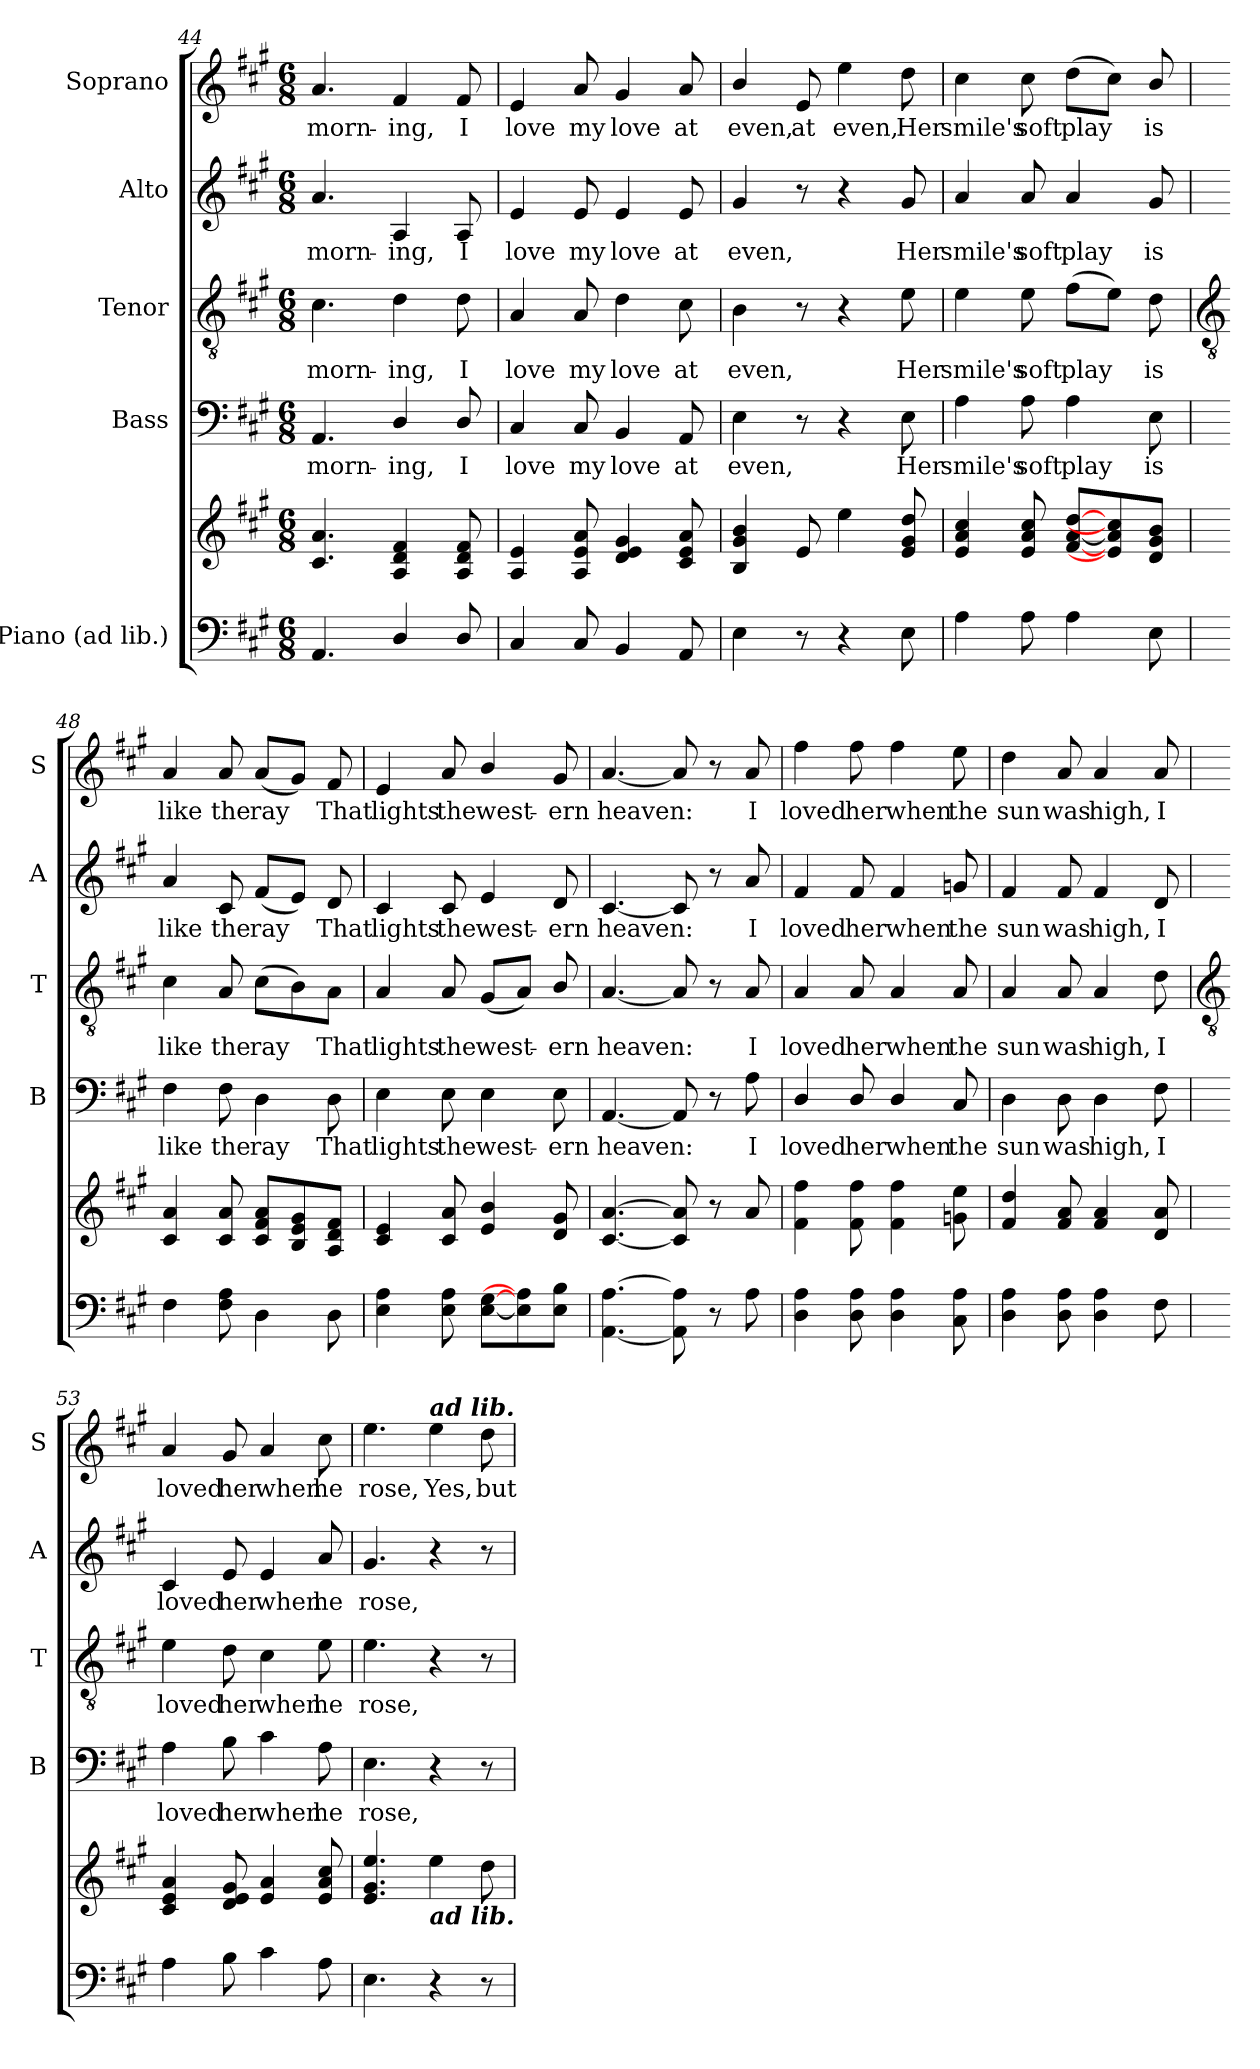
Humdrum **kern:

**kern	**kern	**kern	**text	**kern	**text	**kern	**text	**kern	**text
*part5	*part5	*part4	*part4	*part3	*part3	*part2	*part2	*part1	*part1
*staff6	*staff5	*staff4	*staff4	*staff3	*staff3	*staff2	*staff2	*staff1	*staff1
*I"Piano (ad lib.)	*	*I"Bass	*	*I"Tenor	*	*I"Alto	*	*I"Soprano	*
*	*	*I'B	*	*I'T	*	*I'A	*	*I'S	*
*clefF4	*clefG2	*clefF4	*	*clefGv2	*	*clefG2	*	*clefG2	*
*k[f#c#g#]	*k[f#c#g#]	*k[f#c#g#]	*	*k[f#c#g#]	*	*k[f#c#g#]	*	*k[f#c#g#]	*
*A:	*A:	*A:	*	*A:	*	*A:	*	*A:	*
*M6/8	*M6/8	*M6/8	*	*M6/8	*	*M6/8	*	*M6/8	*
=44	=44	=44	=44	=44	=44	=44	=44	=44	=44
!	!	!	!LO:LY:b	!	!LO:LY:b	!	!LO:LY:b	!	!LO:LY:b
4.AA	4.c# 4.a	4.AA	morn-	4.c#	morn-	4.a	morn-	4.a	morn-
!	!	!	!LO:LY:b	!	!LO:LY:b	!	!LO:LY:b	!	!LO:LY:b
4D/	4A 4d 4f#	4D/	-ing,	4d	-ing,	4A	-ing,	4f#	-ing,
!	!	!	!LO:LY:b	!	!LO:LY:b	!	!LO:LY:b	!	!LO:LY:b
8D/	8A 8d 8f#	8D/	I	8d	I	8A	I	8f#	I
=45	=45	=45	=45	=45	=45	=45	=45	=45	=45
!	!	!	!LO:LY:b	!	!LO:LY:b	!	!LO:LY:b	!	!LO:LY:b
4C#	4A 4e	4C#	love	4A	love	4e	love	4e	love
!	!	!	!LO:LY:b	!	!LO:LY:b	!	!LO:LY:b	!	!LO:LY:b
8C#	8A 8e 8a	8C#	my	8A	my	8e	my	8a	my
!	!	!	!LO:LY:b	!	!LO:LY:b	!	!LO:LY:b	!	!LO:LY:b
4BB	4d 4e 4g#	4BB	love	4d	love	4e	love	4g#	love
!	!	!	!LO:LY:b	!	!LO:LY:b	!	!LO:LY:b	!	!LO:LY:b
8AA	8c# 8e 8a	8AA	at	8c#	at	8e	at	8a	at
=46	=46	=46	=46	=46	=46	=46	=46	=46	=46
!	!	!	!LO:LY:b	!	!LO:LY:b	!	!LO:LY:b	!	!LO:LY:b
4E	4B/ 4g#/ 4b/	4E	even,	4B	even,	4g#	even,	4b/	even,
!	!	!	!	!	!	!	!	!	!LO:LY:b
8r	8e	8r	.	8r	.	8r	.	8e	at
!	!	!	!	!	!	!	!	!	!LO:LY:b
4r	4ee	4r	.	4r	.	4r	.	4ee	even,
!	!	!	!LO:LY:b	!	!LO:LY:b	!	!LO:LY:b	!	!LO:LY:b
8E	8e 8g# 8dd	8E	Her	8e	Her	8g#	Her	8dd	Her
=47	=47	=47	=47	=47	=47	=47	=47	=47	=47
!	!	!	!LO:LY:b	!	!LO:LY:b	!	!LO:LY:b	!	!LO:LY:b
4A	4e 4a 4cc#	4A	smile's	4e	smile's	4a	smile's	4cc#	smile's
!	!	!	!LO:LY:b	!	!LO:LY:b	!	!LO:LY:b	!	!LO:LY:b
8A	8e 8a 8cc#	8A	soft	8e	soft	8a	soft	8cc#	soft
!	!	!	!LO:LY:b	!	!LO:LY:b	!	!LO:LY:b	!	!LO:LY:b
4A	[8f# [8a [8ddL	4A	play	(>8f#L	play	4a	play	(>8ddL	play
.	8e] 8a] 8cc#]	.	.	8eJ)	.	.	.	8cc#J)	.
!	!	!	!LO:LY:b	!	!LO:LY:b	!	!LO:LY:b	!	!LO:LY:b
8E	8d/ 8g#/ 8b/J	8E	is	8d	is	8g#	is	8b/	is
!!LO:LB:g=z
=48	=48	=48	=48	=48	=48	=48	=48	=48	=48
*	*	*	*	*clefGv2	*	*	*	*	*
!	!	!	!LO:LY:b	!	!LO:LY:b	!	!LO:LY:b	!	!LO:LY:b
4F#	4c# 4a	4F#	like	4c#	like	4a	like	4a	like
!	!	!	!LO:LY:b	!	!LO:LY:b	!	!LO:LY:b	!	!LO:LY:b
8F# 8A	8c# 8a	8F#	the	8A	the	8c#	the	8a	the
!	!	!	!LO:LY:b	!	!LO:LY:b	!	!LO:LY:b	!	!LO:LY:b
4D	8c# 8f# 8aL	4D	ray	(>8c#L	ray	(<8f#L	ray	(<8aL	ray
.	8B 8e 8g#	.	.	8B)	.	8eJ)	.	8g#J)	.
!	!	!	!LO:LY:b	!	!LO:LY:b	!	!LO:LY:b	!	!LO:LY:b
8D	8A 8d 8f#J	8D	That	8AJ	That	8d	That	8f#	That
=49	=49	=49	=49	=49	=49	=49	=49	=49	=49
!	!	!	!LO:LY:b	!	!LO:LY:b	!	!LO:LY:b	!	!LO:LY:b
4E 4A	4c# 4e	4E	lights	4A	lights	4c#	lights	4e	lights
!	!	!	!LO:LY:b	!	!LO:LY:b	!	!LO:LY:b	!	!LO:LY:b
8E 8A	8c# 8a	8E	the	8A	the	8c#	the	8a	the
!	!	!	!LO:LY:b	!	!LO:LY:b	!	!LO:LY:b	!	!LO:LY:b
[8E [8G#L	4e/ 4b/	4E	west-	(<8G#L	west-	4e	west-	4b/	west-
8E] 8A]	.	.	.	8AJ)	.	.	.	.	.
!	!	!	!LO:LY:b	!	!LO:LY:b	!	!LO:LY:b	!	!LO:LY:b
8E 8BJ	8d 8g#	8E	-ern	8B/	ern	8d	-ern	8g#	-ern
=50	=50	=50	=50	=50	=50	=50	=50	=50	=50
!	!	!	!LO:LY:b	!	!LO:LY:b	!	!LO:LY:b	!	!LO:LY:b
[4.AA [4.A	[4.c# [4.a	[4.AA	heaven:	[4.A	heaven:	[4.c#	heaven:	[4.a	heaven:
8AA] 8A]	8c#] 8a]	8AA]	.	8A]	.	8c#]	.	8a]	.
8r	8r	8r	.	8r	.	8r	.	8r	.
!	!	!	!LO:LY:b	!	!LO:LY:b	!	!LO:LY:b	!	!LO:LY:b
8A	8a	8A	I	8A	I	8a	I	8a	I
=51	=51	=51	=51	=51	=51	=51	=51	=51	=51
!	!	!	!LO:LY:b	!	!LO:LY:b	!	!LO:LY:b	!	!LO:LY:b
4D\ 4A\	4f# 4ff#	4D/	loved	4A	loved	4f#	loved	4ff#	loved
!	!	!	!LO:LY:b	!	!LO:LY:b	!	!LO:LY:b	!	!LO:LY:b
8D\ 8A\	8f# 8ff#	8D/	her	8A	her	8f#	her	8ff#	her
!	!	!	!LO:LY:b	!	!LO:LY:b	!	!LO:LY:b	!	!LO:LY:b
4D\ 4A\	4f# 4ff#	4D/	when	4A	when	4f#	when	4ff#	when
!	!	!	!LO:LY:b	!	!LO:LY:b	!	!LO:LY:b	!	!LO:LY:b
8C# 8A	8gn 8ee	8C#	the	8A	the	8gn	the	8ee	the
=52	=52	=52	=52	=52	=52	=52	=52	=52	=52
!	!	!	!LO:LY:b	!	!LO:LY:b	!	!LO:LY:b	!	!LO:LY:b
4D 4A	4f# 4dd	4D	sun	4A	sun	4f#	sun	4dd	sun
!	!	!	!LO:LY:b	!	!LO:LY:b	!	!LO:LY:b	!	!LO:LY:b
8D 8A	8f# 8a	8D	was	8A	was	8f#	was	8a	was
!	!	!	!LO:LY:b	!	!LO:LY:b	!	!LO:LY:b	!	!LO:LY:b
4D 4A	4f# 4a	4D	high,	4A	high,	4f#	high,	4a	high,
!	!	!	!LO:LY:b	!	!LO:LY:b	!	!LO:LY:b	!	!LO:LY:b
8F#	8d 8a	8F#	I	8d	I	8d	I	8a	I
!!LO:LB:g=z
=53	=53	=53	=53	=53	=53	=53	=53	=53	=53
*	*	*	*	*clefGv2	*	*	*	*	*
!	!	!	!LO:LY:b	!	!LO:LY:b	!	!LO:LY:b	!	!LO:LY:b
4A	4c# 4e 4a	4A	loved	4e	loved	4c#	loved	4a	loved
!	!	!	!LO:LY:b	!	!LO:LY:b	!	!LO:LY:b	!	!LO:LY:b
8B	8d 8e 8g#	8B	her	8d	her	8e	her	8g#	her
!	!	!	!LO:LY:b	!	!LO:LY:b	!	!LO:LY:b	!	!LO:LY:b
4c#	4e 4a	4c#	when	4c#	when	4e	when	4a	when
!	!	!	!LO:LY:b	!	!LO:LY:b	!	!LO:LY:b	!	!LO:LY:b
8A	8e 8a 8cc#	8A	he	8e	he	8a	he	8cc#	he
=54	=54	=54	=54	=54	=54	=54	=54	=54	=54
!	!	!	!LO:LY:b	!	!LO:LY:b	!	!LO:LY:b	!	!LO:LY:b
4.E	4.e 4.g# 4.ee	4.E	rose,	4.e	rose,	4.g#	rose,	4.ee	rose,
!	!	!	!	!	!	!	!	!LO:TX:a:Bi:t=ad lib.	!
!	!LO:TX:b:Bi:t=ad lib.	!	!	!	!	!	!	!	!
!	!	!	!	!	!	!	!	!	!LO:LY:b
4r	4ee	4r	.	4r	.	4r	.	4ee	Yes,
!	!	!	!	!	!	!	!	!	!LO:LY:b
8r	8dd	8r	.	8r	.	8r	.	8dd	but
=	=	=	=	=	=	=	=	=	=
*-	*-	*-	*-	*-	*-	*-	*-	*-	*-
